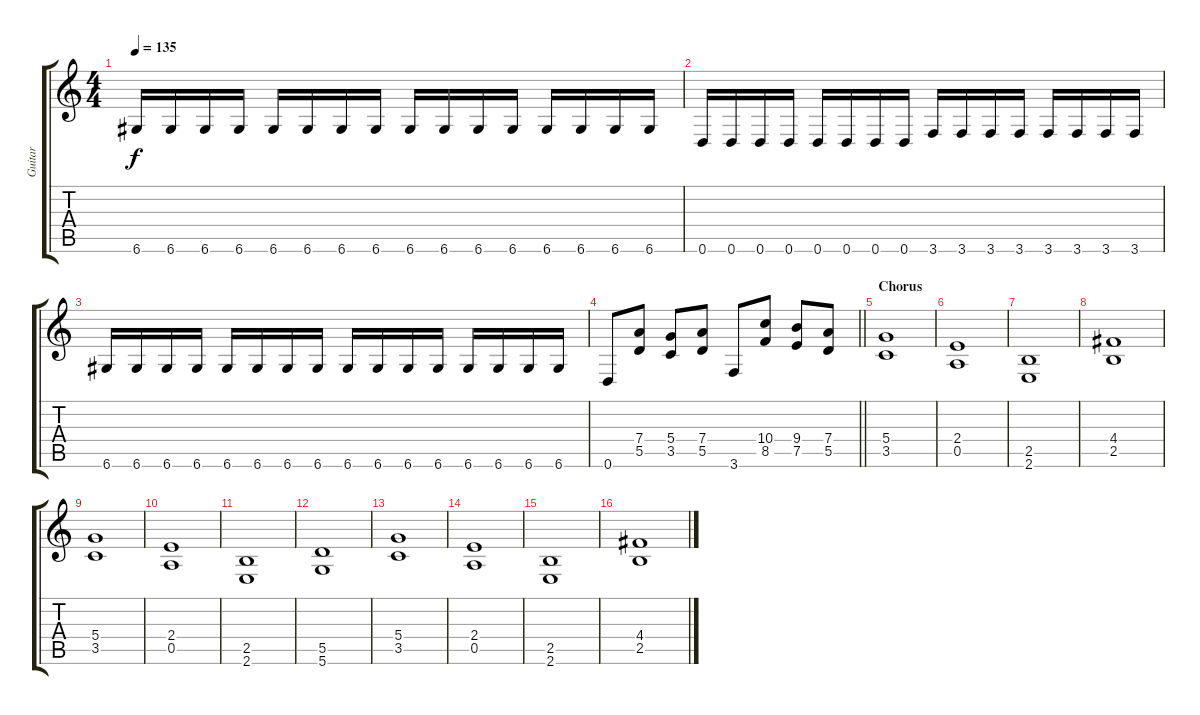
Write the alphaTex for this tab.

\track ("Guitar" "Guitar") {instrument distortionguitar}
\staff {score tabs}
\tuning (E4 B3 G3 D3 A2 D2) {hide}
\ts (4 4)
\tempo 135
\clef g2
\ks c
6.6.16{dy f} 6.6.16 6.6.16 6.6.16 6.6.16 6.6.16 6.6.16 6.6.16 6.6.16 6.6.16 6.6.16 6.6.16 6.6.16 6.6.16 6.6.16 6.6.16 |
0.6.16 0.6.16 0.6.16 0.6.16 0.6.16 0.6.16 0.6.16 0.6.16 3.6.16 3.6.16 3.6.16 3.6.16 3.6.16 3.6.16 3.6.16 3.6.16 |
6.6.16 6.6.16 6.6.16 6.6.16 6.6.16 6.6.16 6.6.16 6.6.16 6.6.16 6.6.16 6.6.16 6.6.16 6.6.16 6.6.16 6.6.16 6.6.16 |
\barLineRight lightlight
0.6.8 (7.4 5.5).8 (5.4 3.5).8 (7.4 5.5).8 3.6.8 (10.4 8.5).8 (9.4 7.5).8 (7.4 5.5).8 |
\section ("" "Chorus")
(5.4 3.5).1 |
(2.4 0.5).1 |
(2.5 2.6).1 |
(4.4 2.5).1 |
(5.4 3.5).1 |
(2.4 0.5).1 |
(2.5 2.6).1 |
(5.5 5.6).1 |
(5.4 3.5).1 |
(2.4 0.5).1 |
(2.5 2.6).1 |
(4.4 2.5).1
